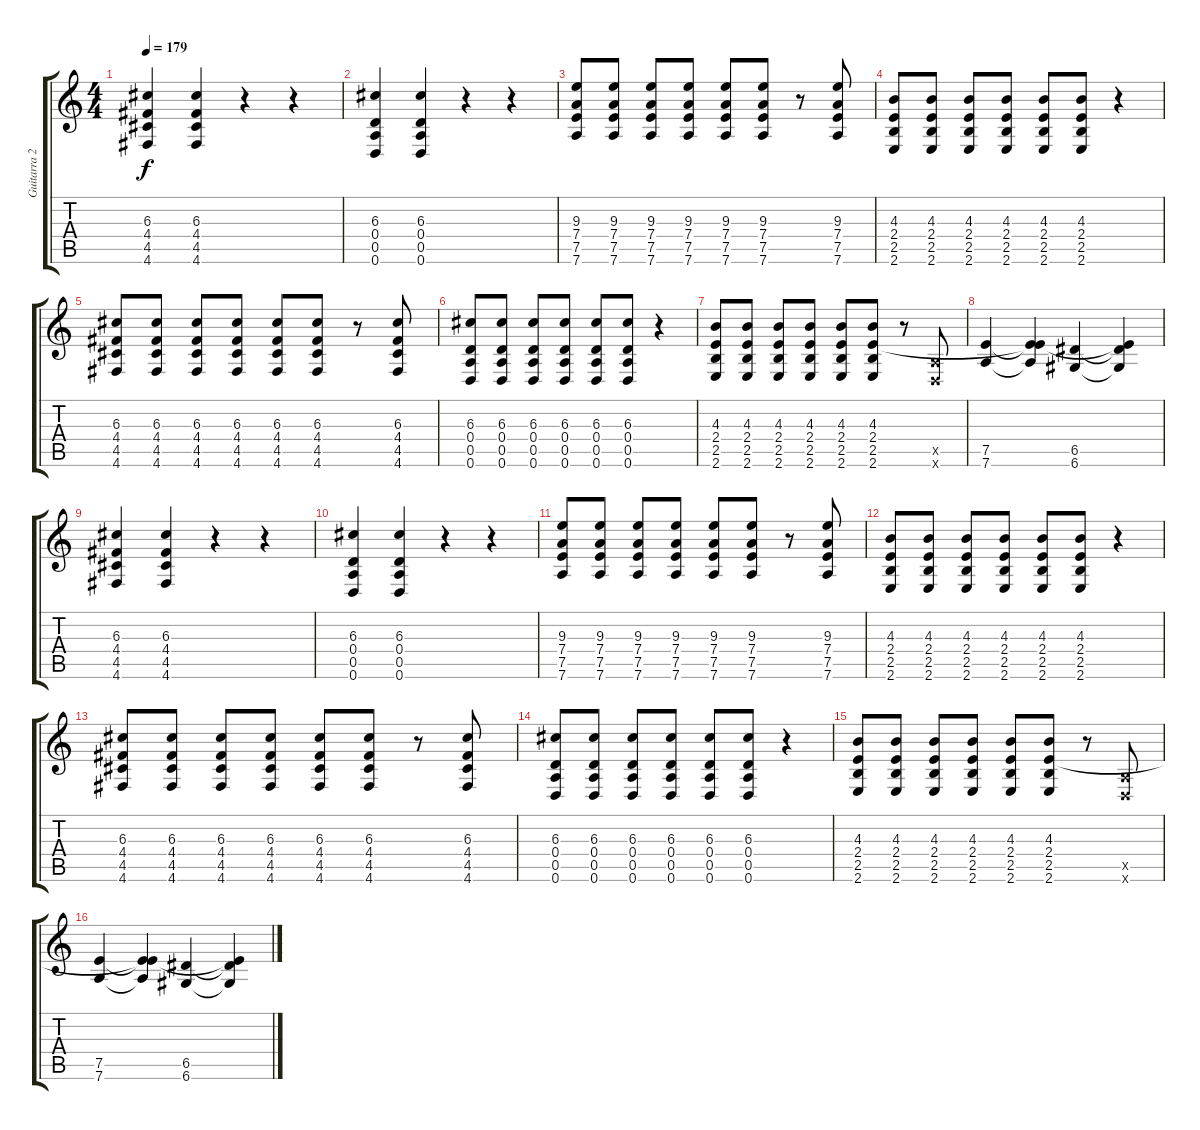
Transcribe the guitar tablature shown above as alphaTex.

\track ("Guitarra 2" "Guitarra 2") {instrument electricguitarclean}
\staff {score tabs}
\tuning (E4 B3 G3 D3 A2 D2) {hide}
\ts (4 4)
\tempo 179
\clef g2
\ks c
(6.3 4.4 4.5 4.6).4{dy f instrument distortionguitar} (6.3 4.4 4.5 4.6).4 r.4 r.4 |
(6.3 0.4 0.5 0.6).4 (6.3 0.4 0.5 0.6).4 r.4 r.4 |
(9.3 7.4 7.5 7.6).8 (9.3 7.4 7.5 7.6).8 (9.3 7.4 7.5 7.6).8 (9.3 7.4 7.5 7.6).8 (9.3 7.4 7.5 7.6).8 (9.3 7.4 7.5 7.6).8 r.8 (9.3 7.4 7.5 7.6).8 |
(4.3 2.4 2.5 2.6).8 (4.3 2.4 2.5 2.6).8 (4.3 2.4 2.5 2.6).8 (4.3 2.4 2.5 2.6).8 (4.3 2.4 2.5 2.6).8 (4.3 2.4 2.5 2.6).8 r.4 |
(6.3 4.4 4.5 4.6).8 (6.3 4.4 4.5 4.6).8 (6.3 4.4 4.5 4.6).8 (6.3 4.4 4.5 4.6).8 (6.3 4.4 4.5 4.6).8 (6.3 4.4 4.5 4.6).8 r.8 (6.3 4.4 4.5 4.6).8 |
(6.3 0.4 0.5 0.6).8 (6.3 0.4 0.5 0.6).8 (6.3 0.4 0.5 0.6).8 (6.3 0.4 0.5 0.6).8 (6.3 0.4 0.5 0.6).8 (6.3 0.4 0.5 0.6).8 r.4 |
(4.3 2.4 2.5 2.6).8 (4.3 2.4 2.5 2.6).8 (4.3 2.4 2.5 2.6).8 (4.3 2.4 2.5 2.6).8 (4.3 2.4 2.5 2.6).8 (4.3 2.4 2.5 2.6).8 r.8 (0.5{x} 0.6{x}).8 |
(7.5 7.6).4 (2.4{t} 7.5{t} 7.6{t}).4 (6.5 6.6).4 (2.4{t} 6.5{t} 6.6{t}).4 |
(6.3 4.4 4.5 4.6).4{instrument distortionguitar} (6.3 4.4 4.5 4.6).4 r.4 r.4 |
(6.3 0.4 0.5 0.6).4 (6.3 0.4 0.5 0.6).4 r.4 r.4 |
(9.3 7.4 7.5 7.6).8 (9.3 7.4 7.5 7.6).8 (9.3 7.4 7.5 7.6).8 (9.3 7.4 7.5 7.6).8 (9.3 7.4 7.5 7.6).8 (9.3 7.4 7.5 7.6).8 r.8 (9.3 7.4 7.5 7.6).8 |
(4.3 2.4 2.5 2.6).8 (4.3 2.4 2.5 2.6).8 (4.3 2.4 2.5 2.6).8 (4.3 2.4 2.5 2.6).8 (4.3 2.4 2.5 2.6).8 (4.3 2.4 2.5 2.6).8 r.4 |
(6.3 4.4 4.5 4.6).8 (6.3 4.4 4.5 4.6).8 (6.3 4.4 4.5 4.6).8 (6.3 4.4 4.5 4.6).8 (6.3 4.4 4.5 4.6).8 (6.3 4.4 4.5 4.6).8 r.8 (6.3 4.4 4.5 4.6).8 |
(6.3 0.4 0.5 0.6).8 (6.3 0.4 0.5 0.6).8 (6.3 0.4 0.5 0.6).8 (6.3 0.4 0.5 0.6).8 (6.3 0.4 0.5 0.6).8 (6.3 0.4 0.5 0.6).8 r.4 |
(4.3 2.4 2.5 2.6).8 (4.3 2.4 2.5 2.6).8 (4.3 2.4 2.5 2.6).8 (4.3 2.4 2.5 2.6).8 (4.3 2.4 2.5 2.6).8 (4.3 2.4 2.5 2.6).8 r.8 (0.5{x} 0.6{x}).8 |
(7.5 7.6).4 (2.4{t} 7.5{t} 7.6{t}).4 (6.5 6.6).4 (2.4{t} 6.5{t} 6.6{t}).4
